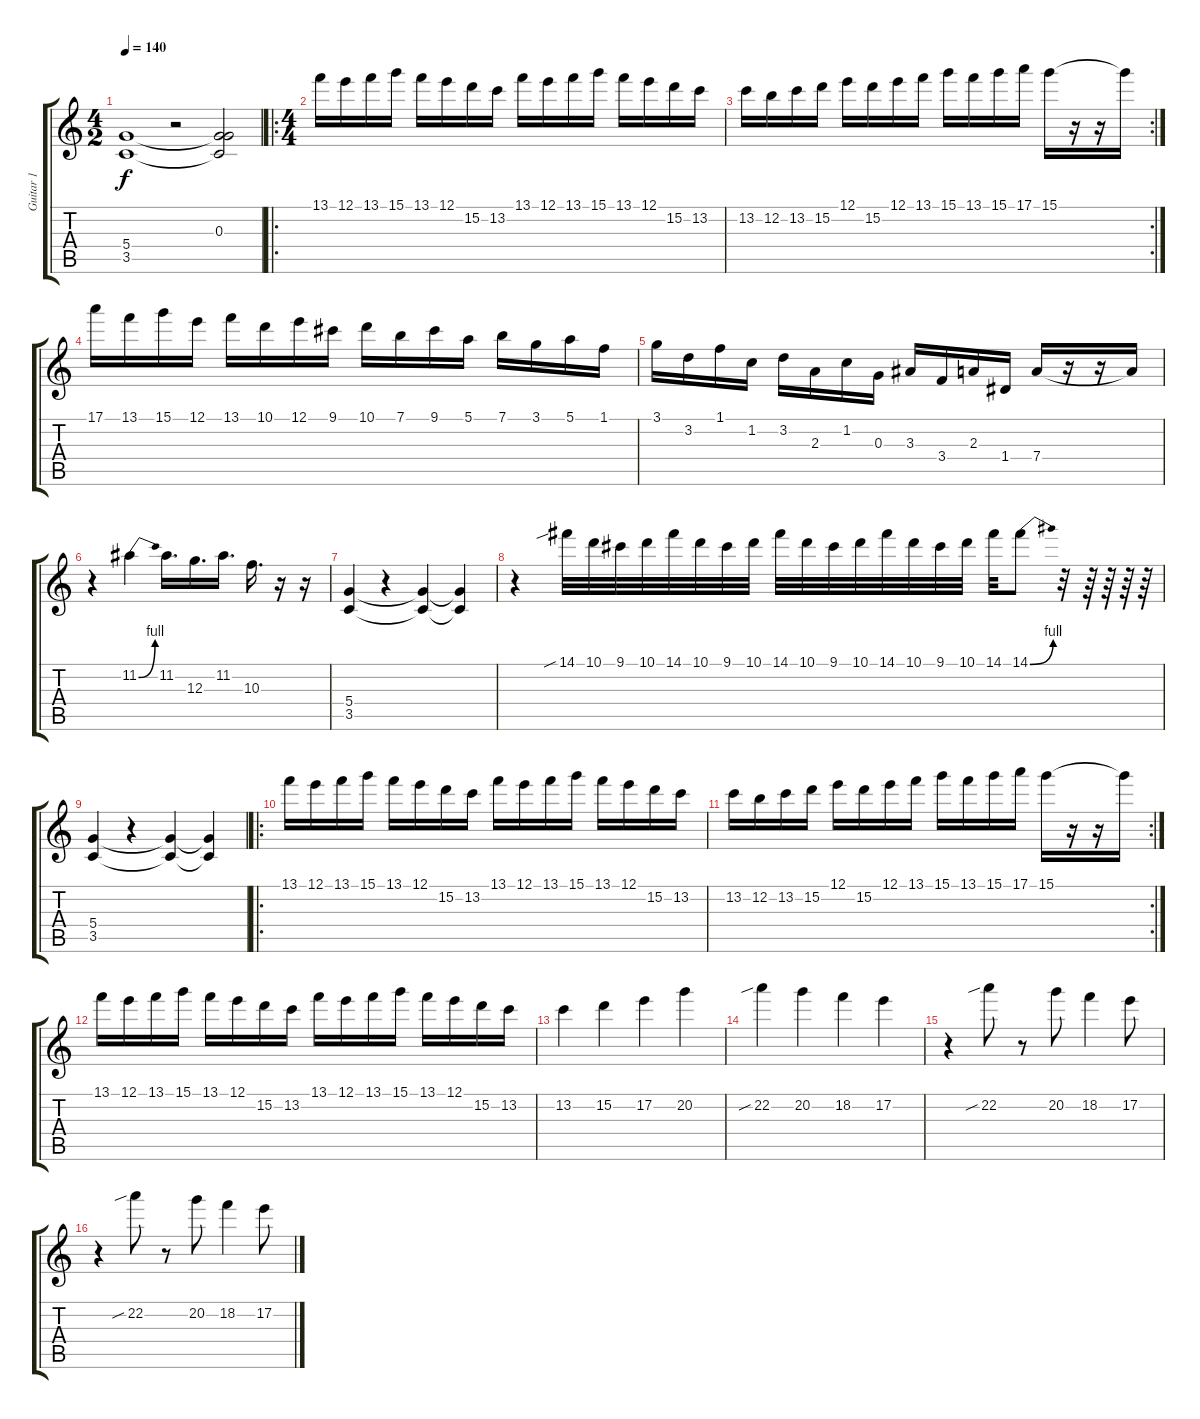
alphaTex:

\track ("Guitar 1" "Guitar 1") {instrument distortionguitar}
\staff {score tabs}
\tuning (E4 B3 G3 D3 A2 E2) {hide}
\ts (4 2)
\tempo 140
\clef g2
\ks c
(5.4 3.5).1{dy f} r.2 (0.3{t} 5.4{t} 3.5{t}).2 |
\ro
\ts (4 4)
13.1.16 12.1.16 13.1.16 15.1.16 13.1.16 12.1.16 15.2.16 13.2.16 13.1.16 12.1.16 13.1.16 15.1.16 13.1.16 12.1.16 15.2.16 13.2.16 |
\rc 2
13.2.16 12.2.16 13.2.16 15.2.16 12.1.16 15.2.16 12.1.16 13.1.16 15.1.16 13.1.16 15.1.16 17.1.16 15.1.16 r.16 r.16 15.1{t}.16 |
17.1.16 13.1.16 15.1.16 12.1.16 13.1.16 10.1.16 12.1.16 9.1.16 10.1.16 7.1.16 9.1.16 5.1.16 7.1.16 3.1.16 5.1.16 1.1.16 |
3.1.16 3.2.16 1.1.16 1.2.16 3.2.16 2.3.16 1.2.16 0.3.16 3.3.16 3.4.16 2.3.16 1.4.16 7.4.16 r.16 r.16 7.4{t}.16 |
r.4 11.2{be (bend 0 0 60 4)}.4 11.2.16{d} 12.3.16{d} 11.2.16{d} 10.3.16{d} r.16 r.16 |
(5.4 3.5).4 r.4 (5.4{t} 3.5{t}).4 (5.4{t} 3.5{t}).4 |
r.4 14.1{sib}.32 10.1.32 9.1.32 10.1.32 14.1.32 10.1.32 9.1.32 10.1.32 14.1.32 10.1.32 9.1.32 10.1.32 14.1.32 10.1.32 9.1.32 10.1.32 14.1.32 14.1{be (bend 0 0 60 4)}.8 r.32 r.64 r.64 r.64 r.64 |
(5.4 3.5).4 r.4 (5.4{t} 3.5{t}).4 (5.4{t} 3.5{t}).4 |
\ro
13.1.16 12.1.16 13.1.16 15.1.16 13.1.16 12.1.16 15.2.16 13.2.16 13.1.16 12.1.16 13.1.16 15.1.16 13.1.16 12.1.16 15.2.16 13.2.16 |
\rc 2
13.2.16 12.2.16 13.2.16 15.2.16 12.1.16 15.2.16 12.1.16 13.1.16 15.1.16 13.1.16 15.1.16 17.1.16 15.1.16 r.16 r.16 15.1{t}.16 |
13.1.16 12.1.16 13.1.16 15.1.16 13.1.16 12.1.16 15.2.16 13.2.16 13.1.16 12.1.16 13.1.16 15.1.16 13.1.16 12.1.16 15.2.16 13.2.16 |
13.2.4 15.2.4 17.2.4 20.2.4 |
22.2{sib}.4 20.2.4 18.2.4 17.2.4 |
r.4 22.2{sib}.8 r.8 20.2.8 18.2.4 17.2.8 |
r.4 22.2{sib}.8 r.8 20.2.8 18.2.4 17.2.8
